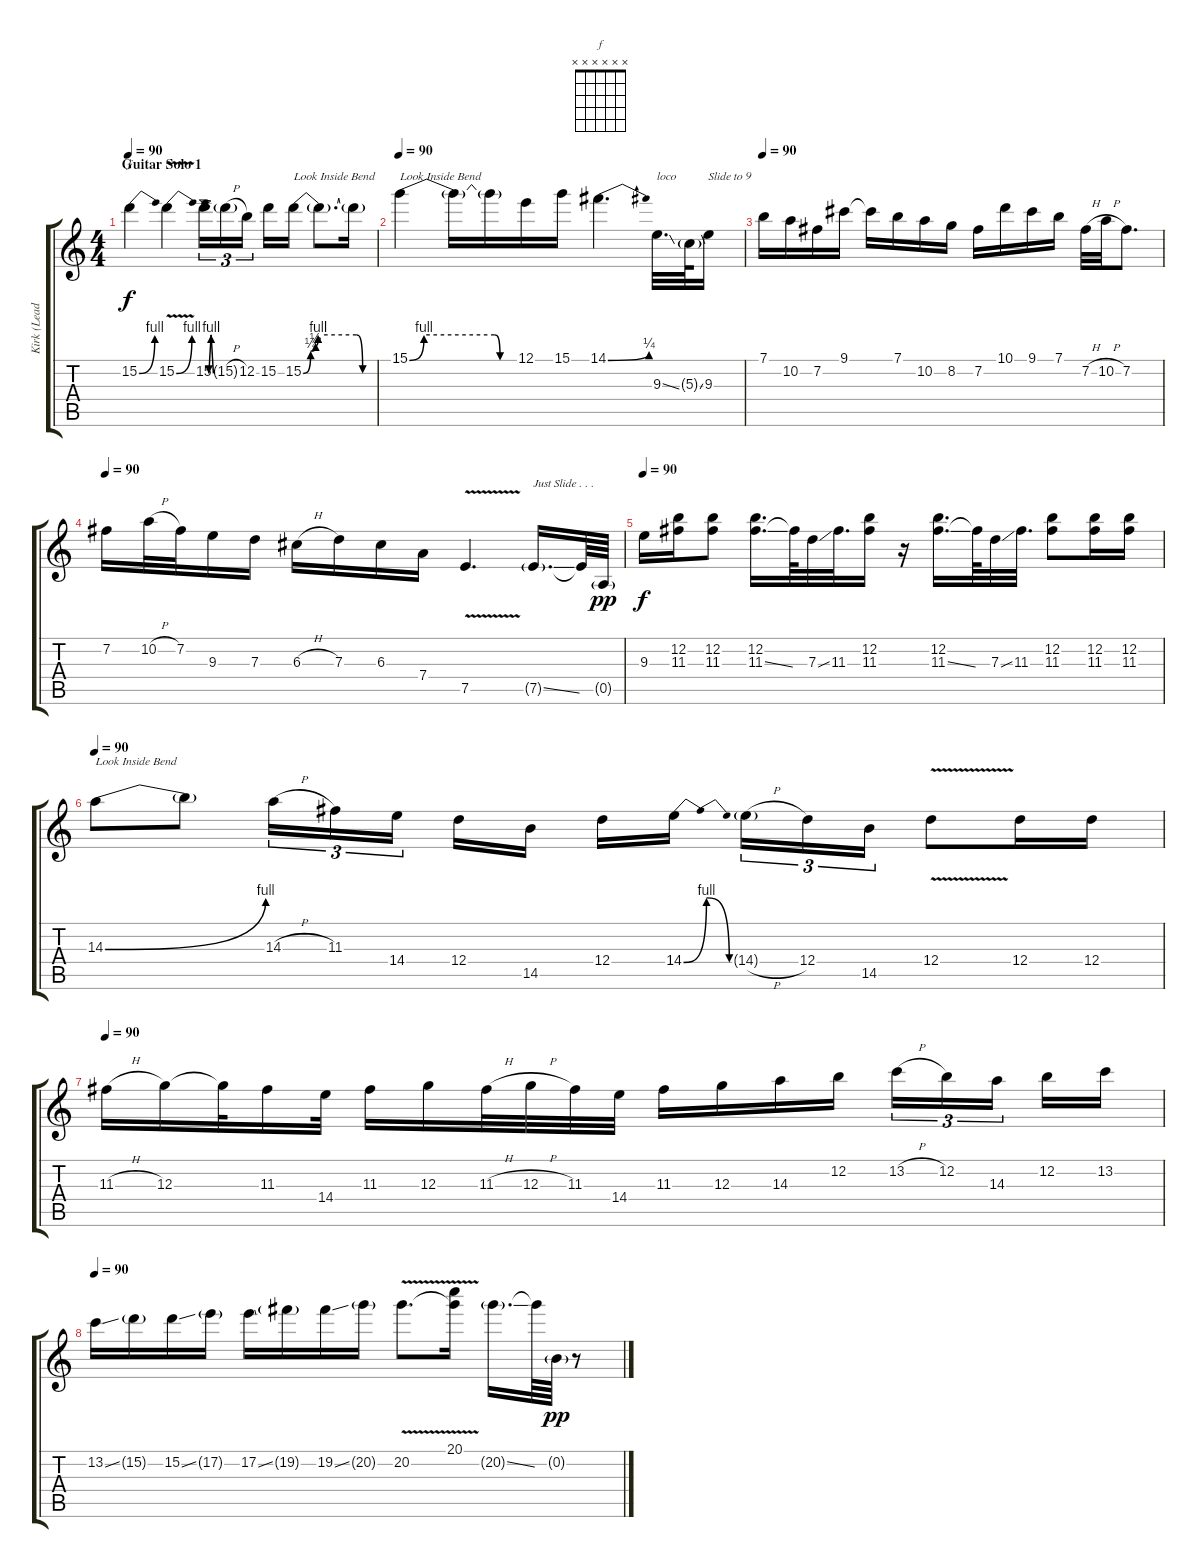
\track ("Kirk (Lead 1)" "Kirk (Lead") {instrument overdrivenguitar}
\staff {score tabs}
\tuning (E4 B3 G3 D3 A2 E2) {hide}
\chord ("f" x x x x x x)
\ts (4 4)
\section ("" "Guitar Solo 1")
\tempo 90
\clef g2
\ks c
15.2{be (bend 0 0 60 4)}.4{ch "f" dy f} 15.2{be (bend 0 0 60 4) v}.4 15.2{be (bendrelease 0 0 30 4 30 4 60 0)}.16{tu (3 2)} 15.2{h g}.16{tu (3 2)} 12.2.16{tu (3 2) beam splitsecondary} 15.2.16 15.2{be (custom 0 0 6 1 10 2 12 4 43 4 48 0 60 0)}.16{txt "Look Inside Bend"} 15.2{t}.8{d} 15.2{t}.16 |
\tempo 90
15.1{be (custom 0 0 8 4 47 4 50 0 60 0)}.4{txt "Look Inside Bend"} 15.1{t}.16 15.1{t}.16 12.1.16 15.1.16 14.1{be (bend 0 0 60 1)}.4{d} 9.3{ss}.32{d txt "loco"} 5.3{ss g}.64 9.3.16{txt "Slide to 9"} |
\tempo 90
7.1.16 10.2.16 7.2.16 9.1.16 9.1{t}.16 7.1.16 10.2.16 8.2.16 7.2.16 10.1.16 9.1.16 7.1.16 7.2{h}.32 10.2{h}.32 7.2.8{d} |
\tempo 90
7.2.16 10.2{h}.32 7.2.32 9.3.16 7.3.16 6.3{h}.16 7.3.16 6.3.16 7.4.16 7.5{v}.4{d} 7.5{ss g}.16{d txt "Just Slide . . ."} 7.5{t}.64 0.5{g}.64{dy pp} |
\tempo 90
9.3.16{dy f} (12.2 11.3).16 (12.2 11.3).8 (12.2 11.3{ss}).16{d} 11.3{t}.64 7.3{ss}.32 11.3.32{d} (12.2 11.3).16 r.16 (12.2 11.3{ss}).16{d} 11.3{t}.64 7.3{ss}.32 11.3.32{d} (12.2 11.3).8 (12.2 11.3).16 (12.2 11.3).16 |
\tempo 90
14.3{be (bend 0 0 60 4)}.8{txt "Look Inside Bend"} 14.3{t}.8 14.3{h}.16{tu (3 2)} 11.3.16{tu (3 2)} 14.4.16{tu (3 2) beam splitsecondary} 12.4.16 14.5.16 12.4.16 14.4{be (bendrelease 0 0 30 4 30 4 60 0)}.16{beam splitsecondary} 14.4{h g}.16{tu (3 2)} 12.4.16{tu (3 2)} 14.5.16{tu (3 2)} 12.4{v}.8 12.4.16 12.4.16 |
\tempo 90
11.3{h}.16 12.3.16 12.3{t}.32 11.3.16 14.4.32 11.3.16 12.3.16 11.3{h}.32 12.3{h}.32 11.3.32 14.4.32 11.3.16 12.3.16 14.3.16 12.2.16 13.2{h}.16{tu (3 2)} 12.2.16{tu (3 2)} 14.3.16{tu (3 2) beam splitsecondary} 12.2.16 13.2.16 |
\tempo 90
13.2{ss}.16 15.2{g}.16 15.2{ss}.16 17.2{g}.16 17.2{ss}.16 19.2{g}.16 19.2{ss}.16 20.2{g}.16 20.2{v}.8{d} (20.1 20.2{t}).16 20.2{ss g}.16{d} 20.2{t}.64 0.2{g}.64{dy pp} r.8
